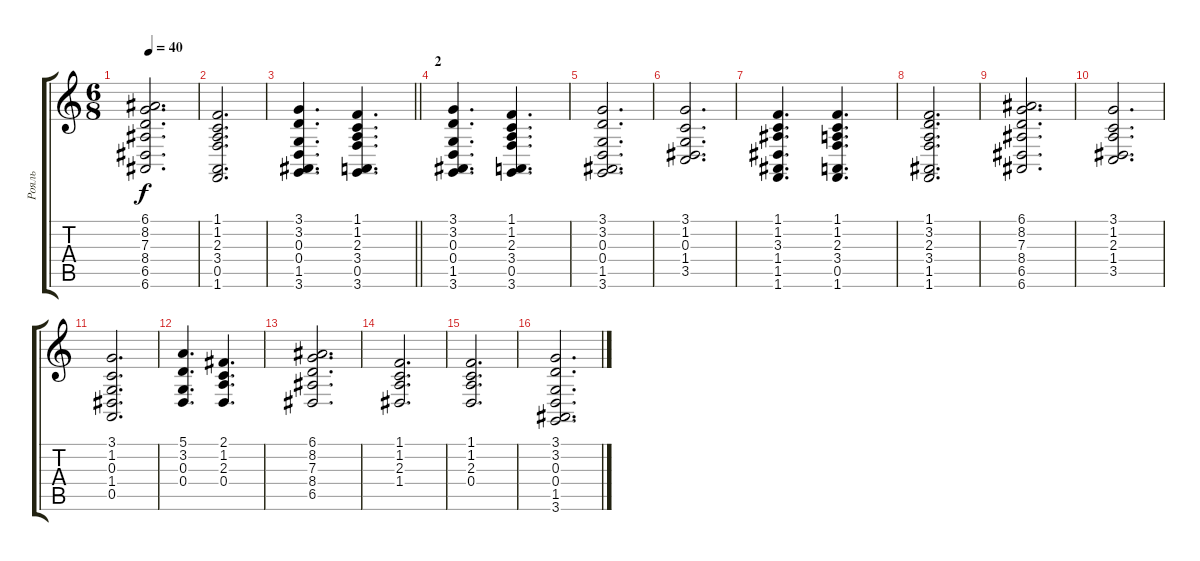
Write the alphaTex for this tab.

\track ("Рояль" "Рояль") {instrument acousticgrandpiano}
\staff {score tabs}
\tuning (E4 B3 G3 D3 A2 E2) {hide}
\ts (6 8)
\tempo 40
\clef g2
\ks c
(6.1 8.2 7.3 8.4 6.5 6.6).2{d dy f} |
(1.1 1.2 2.3 3.4 0.5 1.6).2{d} |
\barLineRight lightlight
(3.1 3.2 0.3 0.4 1.5 3.6).4{d} (1.1 1.2 2.3 3.4 0.5 3.6).4{d} |
\section ("" "2")
(3.1 3.2 0.3 0.4 1.5 3.6).4{d} (1.1 1.2 2.3 3.4 0.5 3.6).4{d} |
(3.1 3.2 0.3 0.4 1.5 3.6).2{d} |
(3.1 1.2 0.3 1.4 3.5).2{d} |
(1.1 1.2 3.3 1.4 1.5 1.6).4{d} (1.1 1.2 2.3 3.4 0.5 1.6).4{d} |
(1.1 3.2 2.3 3.4 1.5 1.6).2{d} |
(6.1 8.2 7.3 8.4 6.5 6.6).2{d} |
(3.1 1.2 2.3 1.4 3.5).2{d} |
(3.1 1.2 0.3 1.4 0.5).2{d} |
(5.1 3.2 0.3 0.4).4{d} (2.1 1.2 2.3 0.4).4{d} |
(6.1 8.2 7.3 8.4 6.5).2{d} |
(1.1 1.2 2.3 1.4).2{d} |
(1.1 1.2 2.3 0.4).2{d} |
(3.1 3.2 0.3 0.4 1.5 3.6).2{d}
